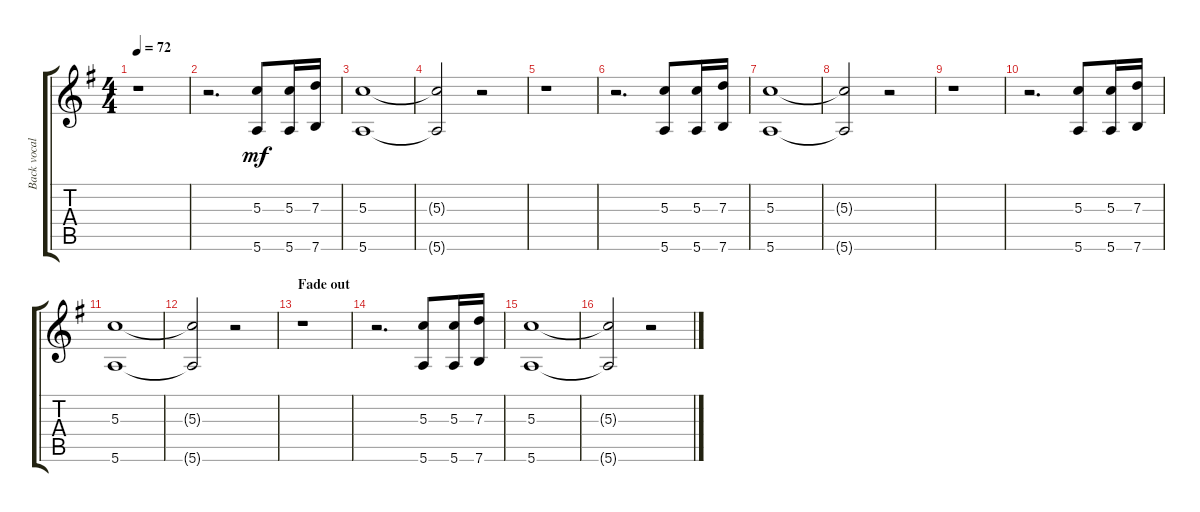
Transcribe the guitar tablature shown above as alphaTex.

\track ("Back vocal" "Back vocal") {instrument voiceoohs}
\staff {score tabs}
\tuning (E4 B3 G3 D3 A2 E2) {hide}
\ts (4 4)
\tempo 72
\clef g2
\ks eminor
r.1{dy mf} |
r.2{d} (5.3 5.6).8{ot 8vb} (5.3 5.6).16{ot 8vb} (7.3 7.6).16{ot 8vb} |
(5.3 5.6).1{ot 8vb} |
(5.3{t} 5.6{t}).2{ot 8vb} r.2 |
r.1 |
r.2{d} (5.3 5.6).8{ot 8vb} (5.3 5.6).16{ot 8vb} (7.3 7.6).16{ot 8vb} |
(5.3 5.6).1{ot 8vb} |
(5.3{t} 5.6{t}).2{ot 8vb} r.2 |
r.1 |
r.2{d} (5.3 5.6).8{ot 8vb} (5.3 5.6).16{ot 8vb} (7.3 7.6).16{ot 8vb} |
(5.3 5.6).1{ot 8vb} |
(5.3{t} 5.6{t}).2{ot 8vb} r.2 |
\section ("" "Fade out")
r.1 |
r.2{d} (5.3 5.6).8{ot 8vb} (5.3 5.6).16{ot 8vb} (7.3 7.6).16{ot 8vb} |
(5.3 5.6).1{ot 8vb} |
(5.3{t} 5.6{t}).2{ot 8vb} r.2
